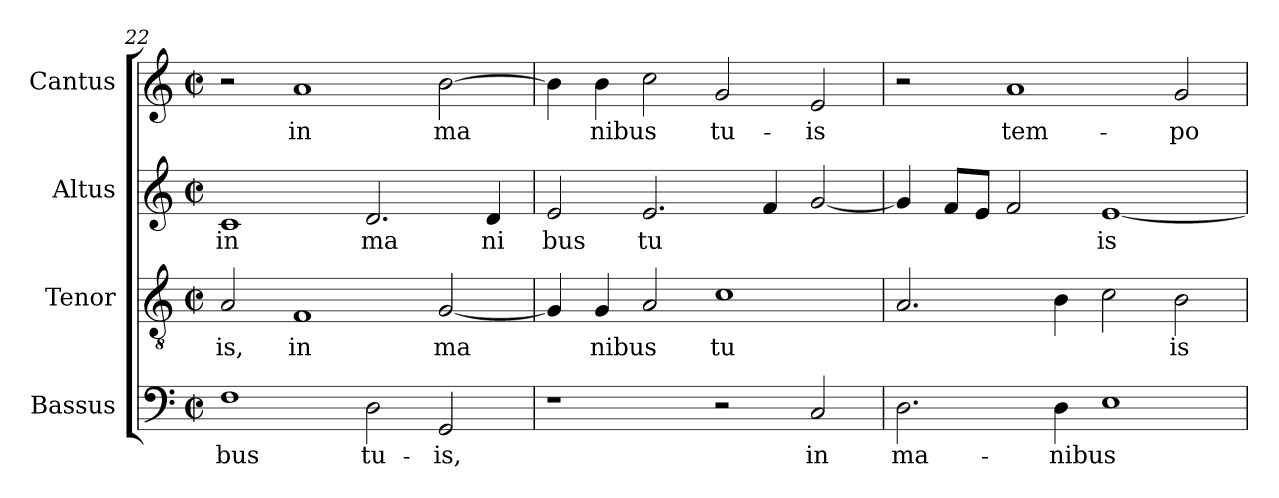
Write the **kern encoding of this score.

**kern	**text	**kern	**text	**kern	**text	**kern	**text
*part4	*part4	*part3	*part3	*part2	*part2	*part1	*part1
*staff4	*staff4	*staff3	*staff3	*staff2	*staff2	*staff1	*staff1
*I"Bassus	*	*I"Tenor	*	*I"Altus	*	*I"Cantus	*
!!LO:LB:g=z
*clefF4	*	*clefGv2	*	*clefG2	*	*clefG2	*
*k[]	*	*k[]	*	*k[]	*	*k[]	*
*C:	*	*C:	*	*C:	*	*C:	*
*M2/2	*	*M2/2	*	*M2/2	*	*M2/2	*
*met(c|)	*	*met(c|)	*	*met(c|)	*	*met(c|)	*
=22	=22	=22	=22	=22	=22	=22	=22
!	!LO:LY:b:cj	!	!LO:LY:b:cj	!	!LO:LY:b:cj	!	!
1F	-bus	2A/	-is,	1c	in	2r	.
!	!	!	!LO:LY:b:cj	!	!	!	!LO:LY:b:cj
.	.	1F	in	.	.	1a	in
!	!LO:LY:b:cj	!	!	!	!LO:LY:b:cj	!	!
2D\	tu-	.	.	2.d/	ma	.	.
!	!LO:LY:b:cj	!	!LO:LY:b:cj	!	!	!	!LO:LY:b:cj
2GG/	-is,	[<2G/	ma	.	.	[>2b\	ma-
!	!	!	!	!	!LO:LY:b:cj	!	!
.	.	.	.	4d/	ni	.	.
=23	=23	=23	=23	=23	=23	=23	=23
!	!	!	!LO:LY:b:cj	!	!LO:LY:b:cj	!	!LO:LY:b:cj
1r	.	4G/]	.	2e/	bus	4b\]	--
!	!	!	!LO:LY:b:cj	!	!	!	!LO:LY:b:cj
.	.	4G/	nibus	.	.	4b\	-nibus
!	!	!	!LO:LY:b:cj	!	!LO:LY:b:cj	!	!LO:LY:b:cj
.	.	2A/	.	2.e/	tu	2cc\	.
!	!	!	!LO:LY:b:cj	!	!	!	!LO:LY:b:cj
2r	.	1c	tu	.	.	2g/	tu-
!	!	!	!	!	!LO:LY:b:cj	!	!
.	.	.	.	4f/	.	.	.
!	!LO:LY:b:cj	!	!	!	!LO:LY:b:cj	!	!LO:LY:b:cj
2C/	in	.	.	[<2g/	.	2e/	-is
=24	=24	=24	=24	=24	=24	=24	=24
!	!LO:LY:b:cj	!	!LO:LY:b:cj	!	!LO:LY:b:cj	!	!
2.D\	ma-	2.A/	.	4g/]	.	2r	.
!	!	!	!	!	!LO:LY:b:cj	!	!
.	.	.	.	8f/L	.	.	.
!	!	!	!	!	!LO:LY:b:cj	!	!
.	.	.	.	8e/J	.	.	.
!	!	!	!	!	!LO:LY:b:cj	!	!LO:LY:b:cj
.	.	.	.	2f/	.	1a	tem-
!	!LO:LY:b:cj	!	!LO:LY:b:cj	!	!	!	!
4D\	-nibus	4B\	.	.	.	.	.
!	!LO:LY:b:cj	!	!LO:LY:b:cj	!	!LO:LY:b:cj	!	!
1E	.	2c\	.	[<1e	is	.	.
!	!	!	!LO:LY:b:cj	!	!	!	!LO:LY:b:cj
.	.	2B\	is	.	.	2g/	-po-
=	=	=	=	=	=	=	=
*-	*-	*-	*-	*-	*-	*-	*-
